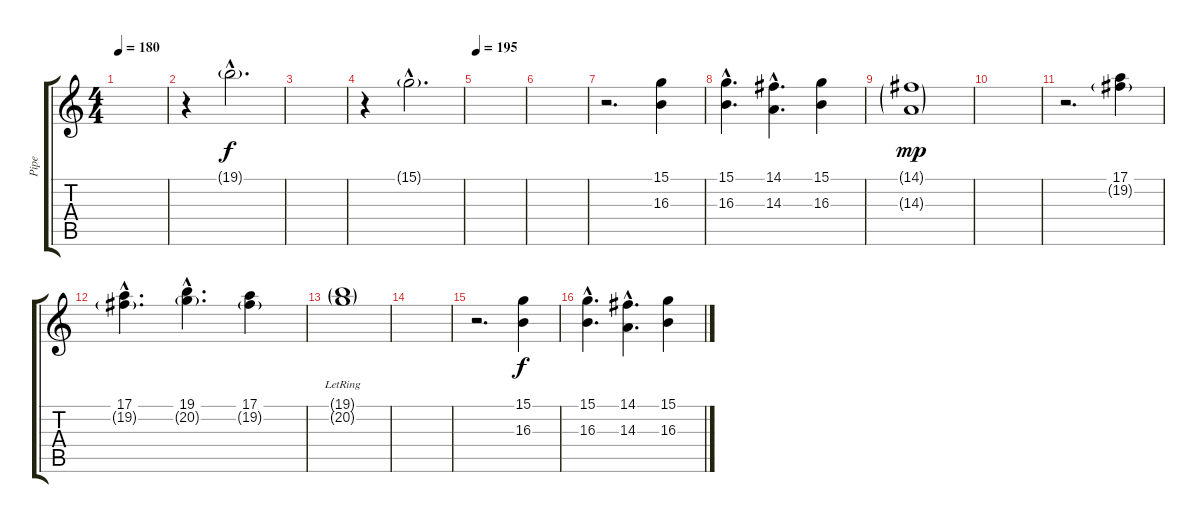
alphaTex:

\track ("Pipe" "Pipe") {instrument recorder}
\staff {score tabs}
\tuning (E4 B3 G3 D3 A2 E2) {hide}
\ts (4 4)
\tempo 180
\clef g2
\ks c
|
r.4 19.1{g hac}.2{d} |
|
r.4 15.1{g hac}.2{d} |
\tempo 195
|
|
r.2{d} (15.1 16.3).4{dy f} |
(15.1{hac} 16.3{hac}).4{d} (14.1{hac} 14.3{hac}).4{d} (15.1 16.3).4 |
(14.1{g} 14.3{g}).1{dy mp} |
|
r.2{d} (17.1 19.2{g}).4 |
(17.1{hac} 19.2{g hac}).4{d} (19.1{hac} 20.2{g hac}).4{d} (17.1 19.2{g}).4 |
(19.1{g lr} 20.2{g}).1 |
|
r.2{d} (15.1 16.3).4{dy f} |
(15.1{hac} 16.3{hac}).4{d} (14.1{hac} 14.3{hac}).4{d} (15.1 16.3).4
